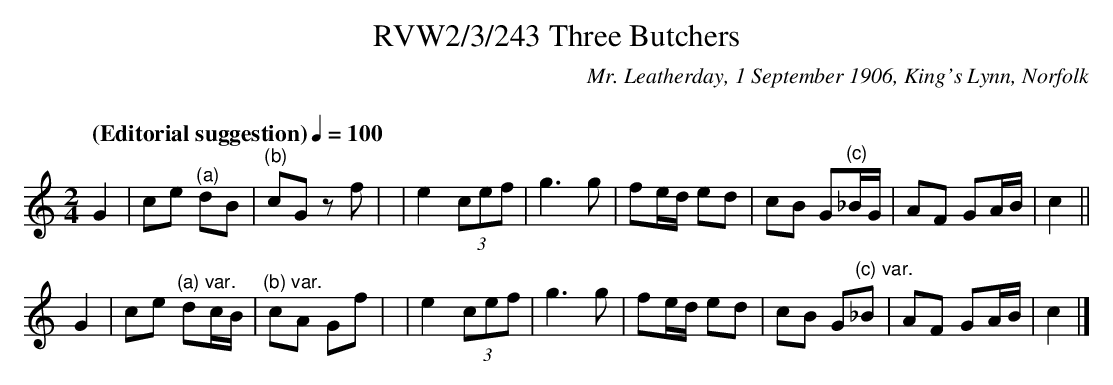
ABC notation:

X:1
T:RVW2/3/243 Three Butchers
C:Mr. Leatherday, 1 September 1906, King's Lynn, Norfolk
C:
L:1/8
Q: "(Editorial suggestion)" 1/4=100
M:2/4
K:C
G2 | ce "^(a)"dB | "^(b)"cG zf | |e2 (3cef | g3 g | fe/2d/2 ed | cB G"^(c)"_B/2G/2 | AF GA/2B/2 | c2 ||$
G2 | ce "^(a) var."dc/2B/2 | "^(b) var."cA Gf | |e2 (3cef | g3 g | fe/2d/2 ed | cB G"^(c) var."_B | AF GA/2B/2 | c2 |]$
